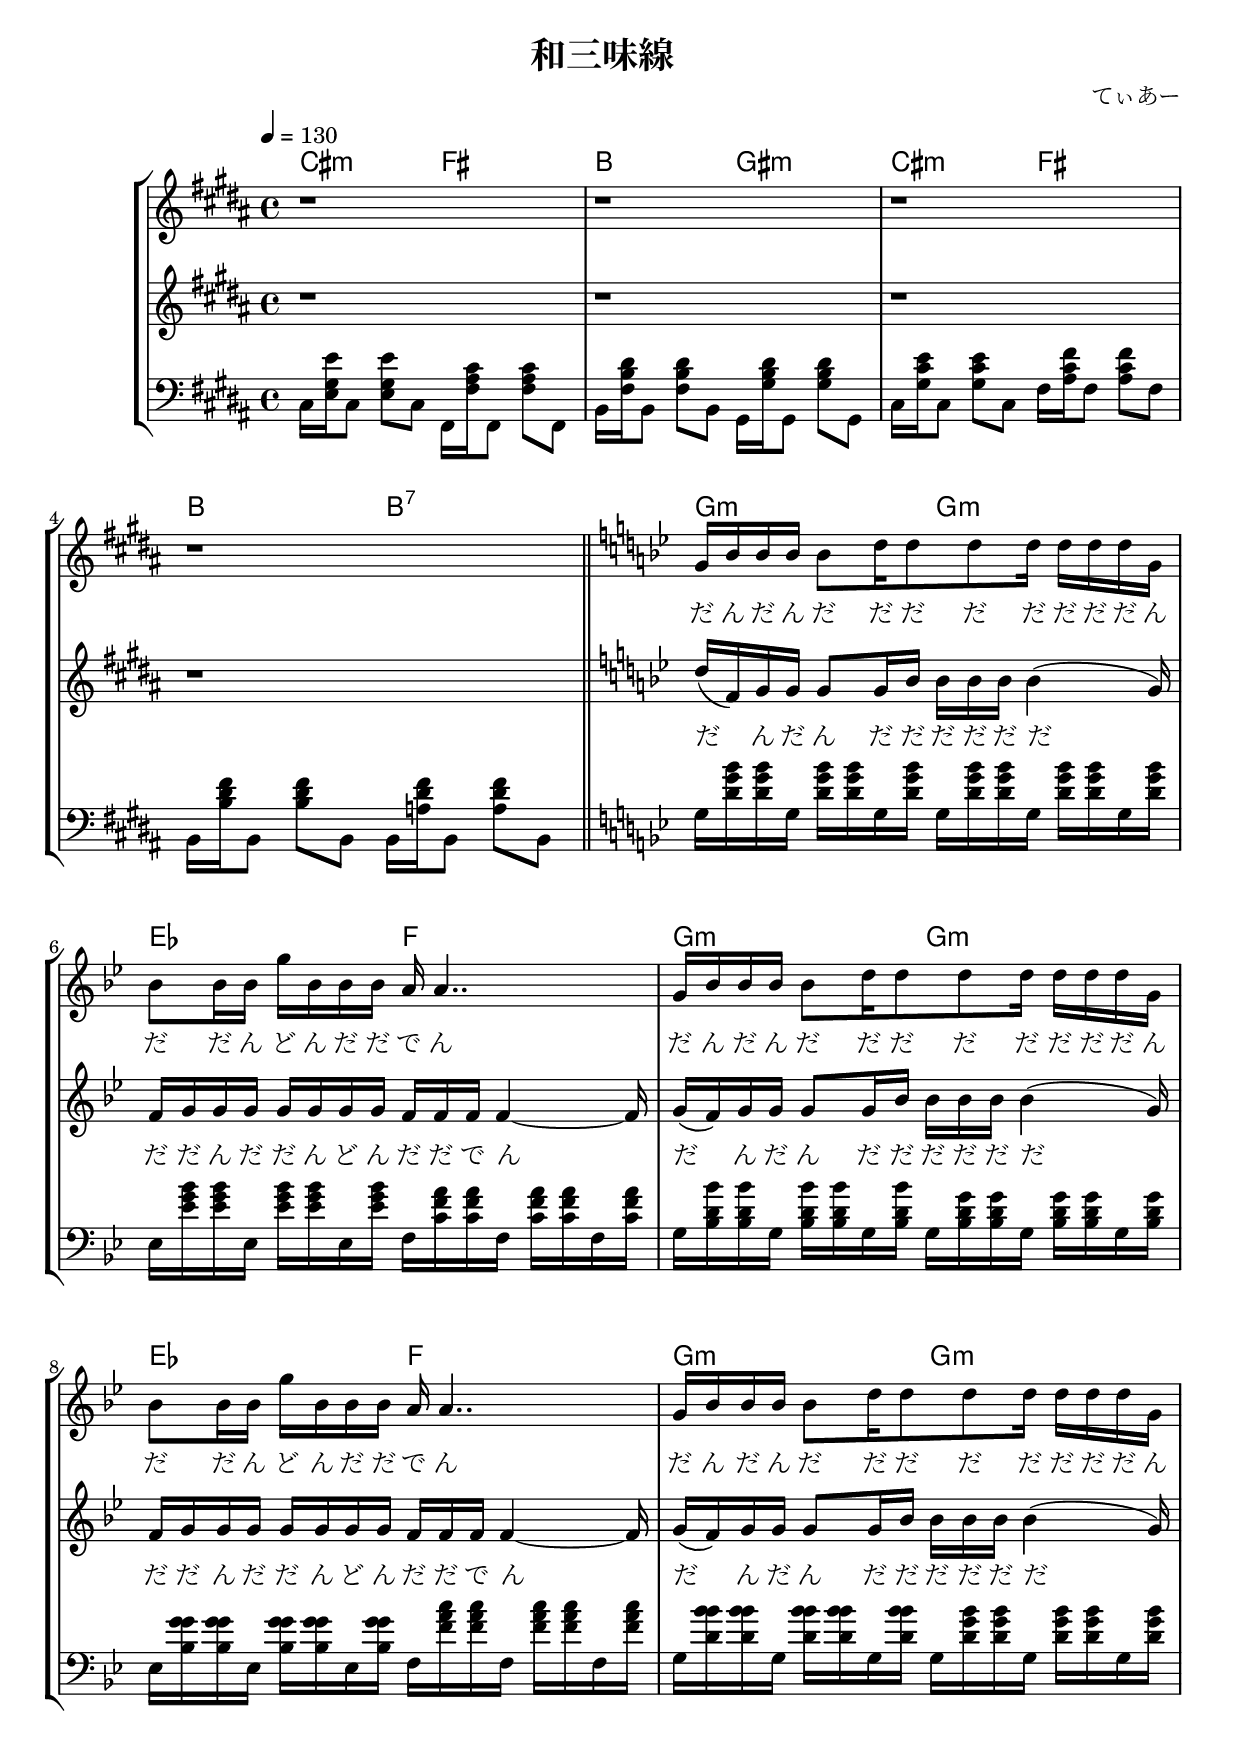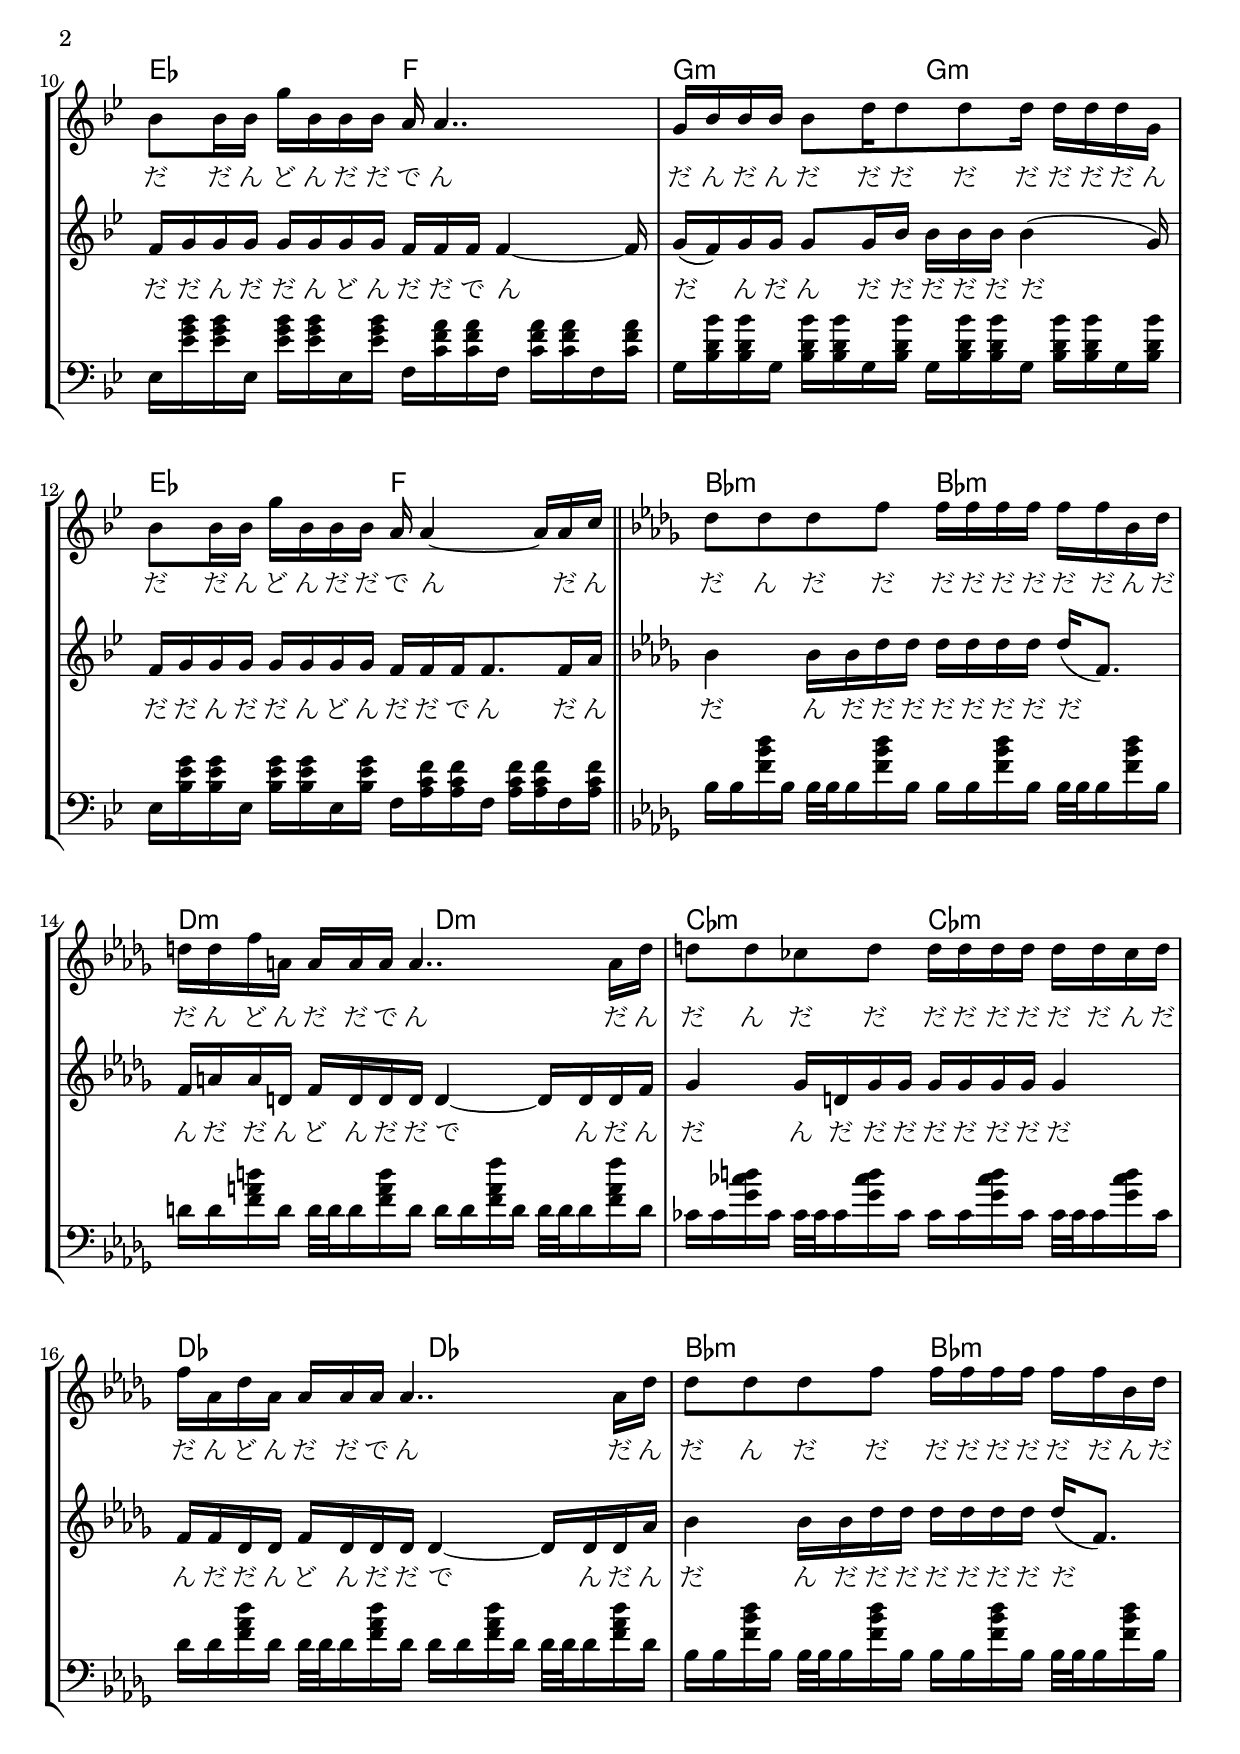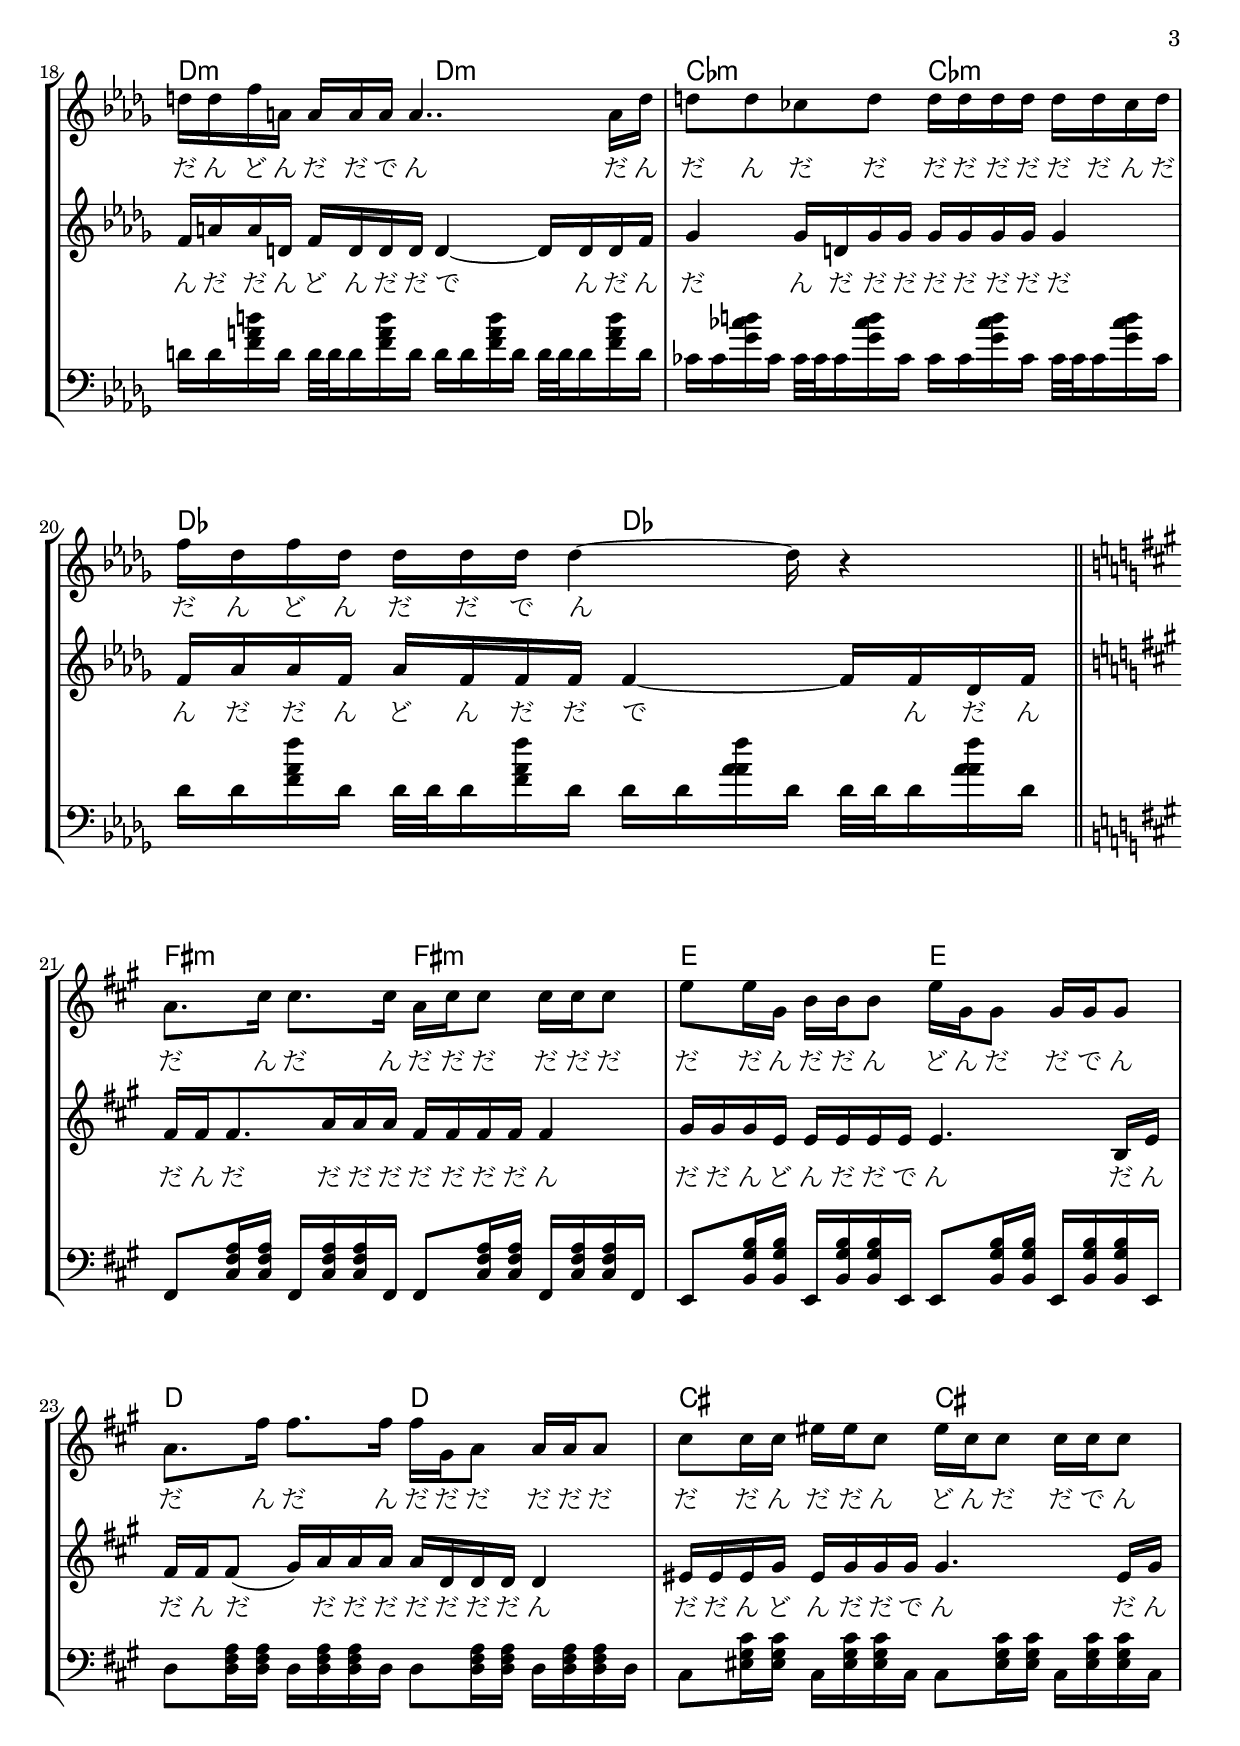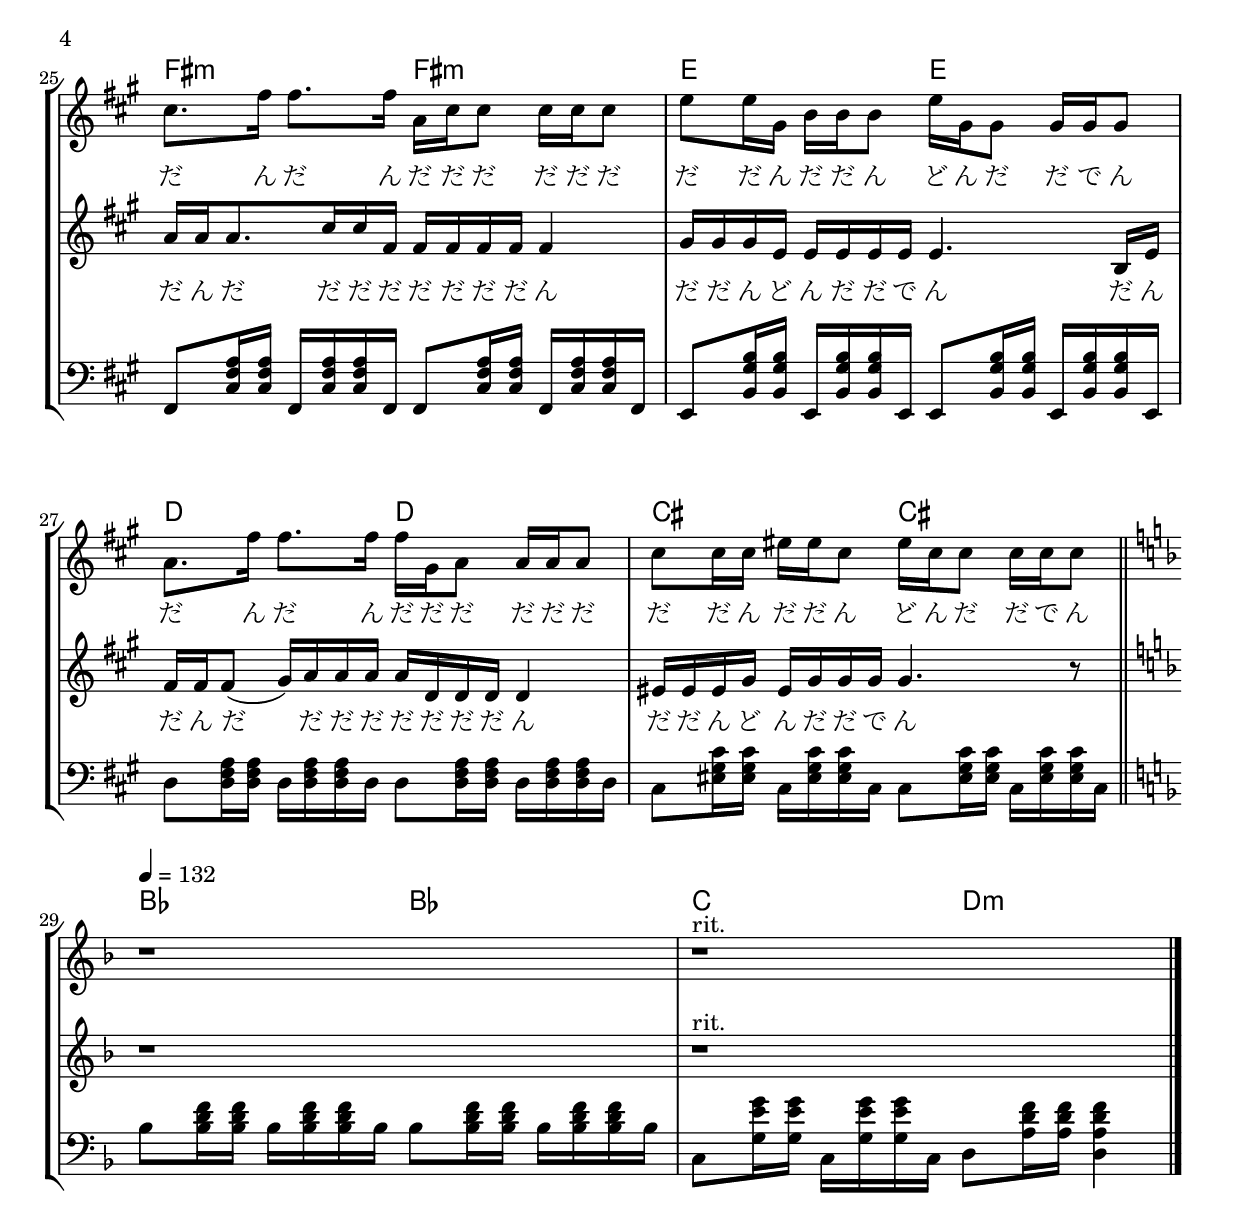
\version "2.12.1"

\header {
	title = \markup {和三味線　}
	composer = \markup \center-column {てぃあー}
}

harmony = \chordmode {
	cis2:m fis b gis:m cis:m fis b b:7 

	g:m g:m es f g:m g:m es f g:m g:m es f g:m g:m es f 

	bes:m bes:m d:m d:m ces:m ces:m des des bes:m bes:m d:m d:m ces:m ces:m des des 

	fis:m fis:m e e d d cis cis fis:m fis:m e e d d cis cis 

	bes bes c d:m 
}

melody = {
	\key b \major
	\tempo 4 = 130
	r1 | r1 | r1 | r1   
	\set Staff.midiInstrument = #"Shamisen"
		\key bes \major
g'16  bes'16  bes'16  bes'16  bes'8  d''16  d''8  d''8  d''16  d''16  d''16  d''16  g'16 
	bes'8  bes'16  bes'16  g''16  bes'16  bes'16  bes'16  a'16  a'4.. 
	g'16  bes'16  bes'16  bes'16  bes'8  d''16  d''8  d''8  d''16  d''16  d''16  d''16  g'16 
	bes'8  bes'16  bes'16  g''16  bes'16  bes'16  bes'16  a'16  a'4.. 
	g'16  bes'16  bes'16  bes'16  bes'8  d''16  d''8  d''8  d''16  d''16  d''16  d''16  g'16 
	bes'8  bes'16  bes'16  g''16  bes'16  bes'16  bes'16  a'16  a'4.. 
	g'16  bes'16  bes'16  bes'16  bes'8  d''16  d''8  d''8  d''16  d''16  d''16  d''16  g'16 
	bes'8  bes'16  bes'16  g''16  bes'16  bes'16  bes'16  a'16  a'4~a'16  	\set Staff.midiInstrument = #"Koto"
	a'16  c''16 
		\key des \major
des''8  des''8  des''8  f''8  f''16  f''16  f''16  f''16  f''16  f''16  bes'16  des''16 
	d''16  d''16  f''16  a'16  a'16  a'16  a'16  a'4..  a'16  d''16 
	d''8  d''8  ces''8  d''8  d''16  d''16  d''16  d''16  d''16  d''16  ces''16  d''16 
	f''16  as'16  des''16  as'16  as'16  as'16  as'16  as'4..  as'16  des''16 
	des''8  des''8  des''8  f''8  f''16  f''16  f''16  f''16  f''16  f''16  bes'16  des''16 
	d''16  d''16  f''16  a'16  a'16  a'16  a'16  a'4..  a'16  d''16 
	d''8  d''8  ces''8  d''8  d''16  d''16  d''16  d''16  d''16  d''16  ces''16  d''16 
	f''16  des''16  f''16  des''16  des''16  des''16  des''16  des''4~des''16  	r4 	\set Staff.midiInstrument = #"Shakuhachi"
		\key a \major
 a'8.  cis''16  cis''8.  cis''16  a'16  cis''16  cis''8  cis''16  cis''16  cis''8 
	e''8  e''16  gis'16  b'16  b'16  b'8  e''16  gis'16  gis'8  gis'16  gis'16  gis'8 
	a'8.  fis''16  fis''8.  fis''16  fis''16  gis'16  a'8  a'16  a'16  a'8 
	cis''8  cis''16  cis''16  eis''16  eis''16  cis''8  eis''16  cis''16  cis''8  cis''16  cis''16  cis''8 
	cis''8.  fis''16  fis''8.  fis''16  a'16  cis''16  cis''8  cis''16  cis''16  cis''8 
	e''8  e''16  gis'16  b'16  b'16  b'8  e''16  gis'16  gis'8  gis'16  gis'16  gis'8 
	a'8.  fis''16  fis''8.  fis''16  fis''16  gis'16  a'8  a'16  a'16  a'8 
	cis''8  cis''16  cis''16  eis''16  eis''16  cis''8  eis''16  cis''16  cis''8  cis''16  cis''16  cis''8
	\key f \major
	\tempo 4 = 132
	r1 | r1^"rit." \bar "|."
}

words = \lyricmode {
	
	だ  ん  だ  ん  だ  だ  だ  だ  だ  だ  だ  だ  ん  だ  だ  ん  ど  ん  だ  だ  で  ん  だ  ん  だ  ん  だ  だ  だ  だ  だ  だ  だ  だ  ん  だ  だ  ん  ど  ん  だ  だ  で  ん  だ  ん  だ  ん  だ  だ  だ  だ  だ  だ  だ  だ  ん  だ  だ  ん  ど  ん  だ  だ  で  ん  だ  ん  だ  ん  だ  だ  だ  だ  だ  だ  だ  だ  ん  だ  だ  ん  ど  ん  だ  だ  で  ん  
	だ  ん  だ  ん  だ  だ  だ  だ  だ  だ  だ  だ  ん  だ  だ  ん  ど  ん  だ  だ  で  ん  だ  ん  だ  ん  だ  だ  だ  だ  だ  だ  だ  だ  ん  だ  だ  ん  ど  ん  だ  だ  で  ん  だ  ん  だ  ん  だ  だ  だ  だ  だ  だ  だ  だ  ん  だ  だ  ん  ど  ん  だ  だ  で  ん  だ  ん  だ  ん  だ  だ  だ  だ  だ  だ  だ  だ  ん  だ  だ  ん  ど  ん  だ  だ  で  ん  
	だ  ん  だ  ん  だ  だ  だ  だ  だ  だ  だ  だ  ん  だ  だ  ん  ど  ん  だ  だ  で  ん  だ  ん  だ  ん  だ  だ  だ  だ  だ  だ  だ  だ  ん  だ  だ  ん  ど  ん  だ  だ  で  ん  だ  ん  だ  ん  だ  だ  だ  だ  だ  だ  だ  だ  ん  だ  だ  ん  ど  ん  だ  だ  で  ん  だ  ん  だ  ん  だ  だ  だ  だ  だ  だ  だ  だ  ん  だ  だ  ん  ど  ん  だ  だ  で  ん  
	
}

secondmelody = {
	\key b \major
	\tempo 4 = 130
	r1 | r1 | r1 | r1   
	\set Staff.midiInstrument = #"Shamisen"
		\key bes \major
d''16  (f'16)  g'16  g'16  g'8  g'16  bes'16  bes'16  bes'16  bes'16  bes'4  (g'16) 
	f'16  g'16  g'16  g'16  g'16  g'16  g'16  g'16  f'16  f'16  f'16  f'4~f'16 
	g'16  (f'16)  g'16  g'16  g'8  g'16  bes'16  bes'16  bes'16  bes'16  bes'4  (g'16) 
	f'16  g'16  g'16  g'16  g'16  g'16  g'16  g'16  f'16  f'16  f'16  f'4~f'16 
	g'16  (f'16)  g'16  g'16  g'8  g'16  bes'16  bes'16  bes'16  bes'16  bes'4  (g'16) 
	f'16  g'16  g'16  g'16  g'16  g'16  g'16  g'16  f'16  f'16  f'16  f'4~f'16 
	g'16  (f'16)  g'16  g'16  g'8  g'16  bes'16  bes'16  bes'16  bes'16  bes'4  (g'16) 
	f'16  g'16  g'16  g'16  g'16  g'16  g'16  g'16  f'16  f'16  f'16  f'8.  	\set Staff.midiInstrument = #"Koto"
	f'16  a'16 
		\key des \major
bes'4  bes'16  bes'16  des''16  des''16  des''16  des''16  des''16  des''16  des''16  (f'8.) 
	f'16  a'16  a'16  d'16  f'16  d'16  d'16  d'16  d'4~d'16  d'16  d'16  f'16 
	ges'4  ges'16  d'16  ges'16  ges'16  ges'16  ges'16  ges'16  ges'16  ges'4 
	f'16  f'16  des'16  des'16  f'16  des'16  des'16  des'16  des'4~des'16  des'16  des'16  as'16 
	bes'4  bes'16  bes'16  des''16  des''16  des''16  des''16  des''16  des''16  des''16  (f'8.) 
	f'16  a'16  a'16  d'16  f'16  d'16  d'16  d'16  d'4~d'16  d'16  d'16  f'16 
	ges'4  ges'16  d'16  ges'16  ges'16  ges'16  ges'16  ges'16  ges'16  ges'4 
	f'16  as'16  as'16  f'16  as'16  f'16  f'16  f'16  f'4~f'16  f'16  	\set Staff.midiInstrument = #"Shakuhachi"
	des'16  f'16 
		\key a \major
fis'16  fis'16  fis'8.  a'16  a'16  a'16  fis'16  fis'16  fis'16  fis'16  fis'4 
	gis'16  gis'16  gis'16  e'16  e'16  e'16  e'16  e'16  e'4.  b16  e'16 
	fis'16  fis'16  fis'8  (gis'16)  a'16  a'16  a'16  a'16  d'16  d'16  d'16  d'4 
	eis'16  eis'16  eis'16  gis'16  eis'16  gis'16  gis'16  gis'16  gis'4.  eis'16  gis'16 
	a'16  a'16  a'8.  cis''16  cis''16  fis'16  fis'16  fis'16  fis'16  fis'16  fis'4 
	gis'16  gis'16  gis'16  e'16  e'16  e'16  e'16  e'16  e'4.  b16  e'16 
	fis'16  fis'16  fis'8  (gis'16)  a'16  a'16  a'16  a'16  d'16  d'16  d'16  d'4 
	eis'16  eis'16  eis'16  gis'16  eis'16  gis'16  gis'16  gis'16  gis'4.  	r8 	\key f \major
	\tempo 4 = 132
	r1 | r1^"rit." \bar "|."
}

secondwords = \lyricmode {
	
	だ  ん  だ  ん  だ  だ  だ  だ  だ  だ  だ  だ  ん  だ  だ  ん  ど  ん  だ  だ  で  ん  だ  ん  だ  ん  だ  だ  だ  だ  だ  だ  だ  だ  ん  だ  だ  ん  ど  ん  だ  だ  で  ん  だ  ん  だ  ん  だ  だ  だ  だ  だ  だ  だ  だ  ん  だ  だ  ん  ど  ん  だ  だ  で  ん  だ  ん  だ  ん  だ  だ  だ  だ  だ  だ  だ  だ  ん  だ  だ  ん  ど  ん  だ  だ  で  ん  
	だ  ん  だ  ん  だ  だ  だ  だ  だ  だ  だ  だ  ん  だ  だ  ん  ど  ん  だ  だ  で  ん  だ  ん  だ  ん  だ  だ  だ  だ  だ  だ  だ  だ  ん  だ  だ  ん  ど  ん  だ  だ  で  ん  だ  ん  だ  ん  だ  だ  だ  だ  だ  だ  だ  だ  ん  だ  だ  ん  ど  ん  だ  だ  で  ん  だ  ん  だ  ん  だ  だ  だ  だ  だ  だ  だ  だ  ん  だ  だ  ん  ど  ん  だ  だ  で  ん  
	だ  ん  だ  ん  だ  だ  だ  だ  だ  だ  だ  だ  ん  だ  だ  ん  ど  ん  だ  だ  で  ん  だ  ん  だ  ん  だ  だ  だ  だ  だ  だ  だ  だ  ん  だ  だ  ん  ど  ん  だ  だ  で  ん  だ  ん  だ  ん  だ  だ  だ  だ  だ  だ  だ  だ  ん  だ  だ  ん  ど  ん  だ  だ  で  ん  だ  ん  だ  ん  だ  だ  だ  だ  だ  だ  だ  だ  ん  だ  だ  ん  ど  ん  だ  だ  で  ん  
	
}

tempochange = {
	\tempo 4 = 130
	r1 | r1 | r1 | r1 \bar "||"
	\tempo 4 = 130
	r1 | r1 | r1 | r1 | r1 | r1 | r1 | r1 \bar "||"
	\tempo 4 = 130
	r1 | r1 | r1 | r1 | r1 | r1 | r1 | r1 \bar "||"
	\tempo 4 = 130
	r1 | r1 | r1 | r1 | r1 | r1 | r1 | r1 \bar "||"
	\tempo 4 = 132
	r1 | \tempo 4 = 99 r2 \tempo 4 = 88 r2 \bar "|."
}

mainacc = {
	\clef bass
	\set Staff.midiInstrument = #"Shamisen"
	\key b \major
	\tempo 4 = 130
	cis16 <e gis e'>16 cis8 <e gis e'>8 cis8
	fis,16 <fis ais cis'>16 fis,8 <fis ais cis'>8 fis,8
	b,16 <fis b dis'>16 b,8 <fis b dis'>8 b,8
	gis,16 <gis b dis'>16 gis,8 <gis b dis'>8 gis,8
	cis16 <gis cis' e'>16 cis8 <gis cis' e'>8 cis8
	fis16 <ais cis' fis'>16 fis8 <ais cis' fis'>8 fis8
	b,16 <b dis' fis'>16 b,8 <b dis' fis'>8 b,8
	b,16 <a dis' fis'>16 b,8 <a dis' fis'>8 b,8
	\bar "||"

	\set Staff.midiInstrument = #"Koto"
	\key bes \major
	g16 <d' g' bes'>16 <d' g' bes'>16 g16   <d' g' bes'>16 <d' g' bes'>16 g16 <d' g' bes'>16
	g16 <d' g' bes'>16 <d' g' bes'>16 g16   <d' g' bes'>16 <d' g' bes'>16 g16 <d' g' bes'>16
	es16 <es' g' bes'>16 <es' g' bes'>16 es16   <es' g' bes'>16 <es' g' bes'>16 es16 <es' g' bes'>16
	f16 <c' f' a'>16 <c' f' a'>16 f16   <c' f' a'>16 <c' f' a'>16 f16 <c' f' a'>16
	g16 <bes d' bes'>16 <bes d' bes'>16 g16   <bes d' bes'>16 <bes d' bes'>16 g16 <bes d' bes'>16
	g16 <bes d' g'>16 <bes d' g'>16 g16   <bes d' g'>16 <bes d' g'>16 g16 <bes d' g'>16
	es16 <bes g' g'>16 <bes g' g'>16 es16   <bes g' g'>16 <bes g' g'>16 es16 <bes g' g'>16
	f16 <f' a' c''>16 <f' a' c''>16 f16   <f' a' c''>16 <f' a' c''>16 f16 <f' a' c''>16
	g16 <d' bes' bes'>16 <d' bes' bes'>16 g16   <d' bes' bes'>16 <d' bes' bes'>16 g16 <d' bes' bes'>16
	g16 <d' g' bes'>16 <d' g' bes'>16 g16   <d' g' bes'>16 <d' g' bes'>16 g16 <d' g' bes'>16
	es16 <es' g' bes'>16 <es' g' bes'>16 es16   <es' g' bes'>16 <es' g' bes'>16 es16 <es' g' bes'>16
	f16 <c' f' a'>16 <c' f' a'>16 f16   <c' f' a'>16 <c' f' a'>16 f16 <c' f' a'>16
	g16 <bes d' bes'>16 <bes d' bes'>16 g16   <bes d' bes'>16 <bes d' bes'>16 g16 <bes d' bes'>16
	g16 <bes d' bes'>16 <bes d' bes'>16 g16   <bes d' bes'>16 <bes d' bes'>16 g16 <bes d' bes'>16
	es16 <bes es' g'>16 <bes es' g'>16 es16   <bes es' g'>16 <bes es' g'>16 es16 <bes es' g'>16
	f16 <a c' f'>16 <a c' f'>16 f16   <a c' f'>16 <a c' f'>16 f16 <a c' f'>16
	\bar "||"

	\set Staff.midiInstrument = #"Shakuhachi"
	\key des \major
	bes16 bes16 <f' bes' des''>16 bes16   bes32 bes32 bes16 <f' bes' des''>16 bes16
	bes16 bes16 <f' bes' des''>16 bes16   bes32 bes32 bes16 <f' bes' des''>16 bes16
	d'16 d'16 <f' a' d''>16 d'16   d'32 d'32 d'16 <f' a' d''>16 d'16
	d'16 d'16 <f' a' f''>16 d'16   d'32 d'32 d'16 <f' a' f''>16 d'16
	ces'16 ces'16 <ges' ces'' d''>16 ces'16   ces'32 ces'32 ces'16 <ges' ces'' d''>16 ces'16
	ces'16 ces'16 <ges' ces'' d''>16 ces'16   ces'32 ces'32 ces'16 <ges' ces'' d''>16 ces'16
	des'16 des'16 <f' as' des''>16 des'16   des'32 des'32 des'16 <f' as' des''>16 des'16
	des'16 des'16 <f' as' des''>16 des'16   des'32 des'32 des'16 <f' as' des''>16 des'16
	bes16 bes16 <f' bes' des''>16 bes16   bes32 bes32 bes16 <f' bes' des''>16 bes16
	bes16 bes16 <f' bes' des''>16 bes16   bes32 bes32 bes16 <f' bes' des''>16 bes16
	d'16 d'16 <f' a' d''>16 d'16   d'32 d'32 d'16 <f' a' d''>16 d'16
	d'16 d'16 <f' a' d''>16 d'16   d'32 d'32 d'16 <f' a' d''>16 d'16
	ces'16 ces'16 <ges' ces'' d''>16 ces'16   ces'32 ces'32 ces'16 <ges' ces'' d''>16 ces'16
	ces'16 ces'16 <ges' ces'' d''>16 ces'16   ces'32 ces'32 ces'16 <ges' ces'' d''>16 ces'16
	des'16 des'16 <f' as' f''>16 des'16   des'32 des'32 des'16 <f' as' f''>16 des'16
	des'16 des'16 <as' as' f''>16 des'16   des'32 des'32 des'16 <as' as' f''>16 des'16
	\bar "||"

	\set Staff.midiInstrument = #"Shamisen"
	\key a \major
	fis,8 <cis fis a>16 <cis fis a>16   fis,16 <cis fis a>16 <cis fis a>16 fis,16
	fis,8 <cis fis a>16 <cis fis a>16   fis,16 <cis fis a>16 <cis fis a>16 fis,16
	e,8 <b, gis b>16 <b, gis b>16   e,16 <b, gis b>16 <b, gis b>16 e,16
	e,8 <b, gis b>16 <b, gis b>16   e,16 <b, gis b>16 <b, gis b>16 e,16
	d8 <d fis a>16 <d fis a>16   d16 <d fis a>16 <d fis a>16 d16
	d8 <d fis a>16 <d fis a>16   d16 <d fis a>16 <d fis a>16 d16
	cis8 <eis gis cis'>16 <eis gis cis'>16   cis16 <eis gis cis'>16 <eis gis cis'>16 cis16
	cis8 <eis gis cis'>16 <eis gis cis'>16   cis16 <eis gis cis'>16 <eis gis cis'>16 cis16
	fis,8 <cis fis a>16 <cis fis a>16   fis,16 <cis fis a>16 <cis fis a>16 fis,16
	fis,8 <cis fis a>16 <cis fis a>16   fis,16 <cis fis a>16 <cis fis a>16 fis,16
	e,8 <b, gis b>16 <b, gis b>16   e,16 <b, gis b>16 <b, gis b>16 e,16
	e,8 <b, gis b>16 <b, gis b>16   e,16 <b, gis b>16 <b, gis b>16 e,16
	d8 <d fis a>16 <d fis a>16   d16 <d fis a>16 <d fis a>16 d16
	d8 <d fis a>16 <d fis a>16   d16 <d fis a>16 <d fis a>16 d16
	cis8 <eis gis cis'>16 <eis gis cis'>16   cis16 <eis gis cis'>16 <eis gis cis'>16 cis16
	cis8 <eis gis cis'>16 <eis gis cis'>16   cis16 <eis gis cis'>16 <eis gis cis'>16 cis16
	\bar "||"

	\set Staff.midiInstrument = #"Shamisen"
	\key f \major
	\tempo 4 = 132
	bes8 <bes d' f'>16 <bes d' f'>16   bes16 <bes d' f'>16 <bes d' f'>16 bes16
	bes8 <bes d' f'>16 <bes d' f'>16   bes16 <bes d' f'>16 <bes d' f'>16 bes16
	c8 <g e' g'>16 <g e' g'>16   c16 <g e' g'>16 <g e' g'>16 c16
	d8 <a d' f'>16 <a d' f'>16 <d a d' f'>4
	\bar "|."
}

subacc = {
	\clef bass
	\set Staff.midiInstrument = #"Shakuhachi"
	\key b \major
	\tempo 4 = 130
	cis8 cis8 <e gis e'>8 cis8
	fis,8 fis,8 <fis ais cis'>8 fis,8
	b,8 b,8 <fis b dis'>8 b,8
	gis,8 gis,8 <gis b dis'>8 gis,8
	cis8 cis8 <gis cis' e'>8 cis8
	fis8 fis8 <ais cis' fis'>8 fis8
	b,8 b,8 <b dis' fis'>8 b,8
	b,8 b,8 <a dis' fis'>8 b,8
	\bar "||"

	\set Staff.midiInstrument = #"Shakuhachi"
	\key bes \major
	g16 g16 <d' g' bes'>16 g16   g32 g32 g16 <d' g' bes'>16 g16
	g16 g16 <d' g' bes'>16 g16   g32 g32 g16 <d' g' bes'>16 g16
	es16 es16 <es' g' bes'>16 es16   es32 es32 es16 <es' g' bes'>16 es16
	f16 f16 <c' f' a'>16 f16   f32 f32 f16 <c' f' a'>16 f16
	g16 g16 <bes d' bes'>16 g16   g32 g32 g16 <bes d' bes'>16 g16
	g16 g16 <bes d' g'>16 g16   g32 g32 g16 <bes d' g'>16 g16
	es16 es16 <bes g' g'>16 es16   es32 es32 es16 <bes g' g'>16 es16
	f16 f16 <f' a' c''>16 f16   f32 f32 f16 <f' a' c''>16 f16
	g16 g16 <d' bes' bes'>16 g16   g32 g32 g16 <d' bes' bes'>16 g16
	g16 g16 <d' g' bes'>16 g16   g32 g32 g16 <d' g' bes'>16 g16
	es16 es16 <es' g' bes'>16 es16   es32 es32 es16 <es' g' bes'>16 es16
	f16 f16 <c' f' a'>16 f16   f32 f32 f16 <c' f' a'>16 f16
	g16 g16 <bes d' bes'>16 g16   g32 g32 g16 <bes d' bes'>16 g16
	g16 g16 <bes d' bes'>16 g16   g32 g32 g16 <bes d' bes'>16 g16
	es16 es16 <bes es' g'>16 es16   es32 es32 es16 <bes es' g'>16 es16
	f16 f16 <a c' f'>16 f16   f32 f32 f16 <a c' f'>16 f16
	\bar "||"

	\set Staff.midiInstrument = #"Shamisen"
	\key des \major
	bes16 bes16 <f' bes' des''>16 bes16   bes32 bes32 bes16 <f' bes' des''>16 bes16
	bes16 bes16 <f' bes' des''>16 bes16   bes32 bes32 bes16 <f' bes' des''>16 bes16
	d'16 d'16 <f' a' d''>16 d'16   d'32 d'32 d'16 <f' a' d''>16 d'16
	d'16 d'16 <f' a' f''>16 d'16   d'32 d'32 d'16 <f' a' f''>16 d'16
	ces'16 ces'16 <ges' ces'' d''>16 ces'16   ces'32 ces'32 ces'16 <ges' ces'' d''>16 ces'16
	ces'16 ces'16 <ges' ces'' d''>16 ces'16   ces'32 ces'32 ces'16 <ges' ces'' d''>16 ces'16
	des'16 des'16 <f' as' des''>16 des'16   des'32 des'32 des'16 <f' as' des''>16 des'16
	des'16 des'16 <f' as' des''>16 des'16   des'32 des'32 des'16 <f' as' des''>16 des'16
	bes16 bes16 <f' bes' des''>16 bes16   bes32 bes32 bes16 <f' bes' des''>16 bes16
	bes16 bes16 <f' bes' des''>16 bes16   bes32 bes32 bes16 <f' bes' des''>16 bes16
	d'16 d'16 <f' a' d''>16 d'16   d'32 d'32 d'16 <f' a' d''>16 d'16
	d'16 d'16 <f' a' d''>16 d'16   d'32 d'32 d'16 <f' a' d''>16 d'16
	ces'16 ces'16 <ges' ces'' d''>16 ces'16   ces'32 ces'32 ces'16 <ges' ces'' d''>16 ces'16
	ces'16 ces'16 <ges' ces'' d''>16 ces'16   ces'32 ces'32 ces'16 <ges' ces'' d''>16 ces'16
	des'16 des'16 <f' as' f''>16 des'16   des'32 des'32 des'16 <f' as' f''>16 des'16
	des'16 des'16 <as' as' f''>16 des'16   des'32 des'32 des'16 <as' as' f''>16 des'16
	\bar "||"

	\set Staff.midiInstrument = #"Koto"
	\key a \major
	fis,16 fis,16 <cis fis a>16 fis,16   fis,32 fis,32 fis,16 <cis fis a>16 fis,16
	fis,16 fis,16 <cis fis a>16 fis,16   fis,32 fis,32 fis,16 <cis fis a>16 fis,16
	e,16 e,16 <b, gis b>16 e,16   e,32 e,32 e,16 <b, gis b>16 e,16
	e,16 e,16 <b, gis b>16 e,16   e,32 e,32 e,16 <b, gis b>16 e,16
	d16 d16 <d fis a>16 d16   d32 d32 d16 <d fis a>16 d16
	d16 d16 <d fis a>16 d16   d32 d32 d16 <d fis a>16 d16
	cis16 cis16 <eis gis cis'>16 cis16   cis32 cis32 cis16 <eis gis cis'>16 cis16
	cis16 cis16 <eis gis cis'>16 cis16   cis32 cis32 cis16 <eis gis cis'>16 cis16
	fis,16 fis,16 <cis fis a>16 fis,16   fis,32 fis,32 fis,16 <cis fis a>16 fis,16
	fis,16 fis,16 <cis fis a>16 fis,16   fis,32 fis,32 fis,16 <cis fis a>16 fis,16
	e,16 e,16 <b, gis b>16 e,16   e,32 e,32 e,16 <b, gis b>16 e,16
	e,16 e,16 <b, gis b>16 e,16   e,32 e,32 e,16 <b, gis b>16 e,16
	d16 d16 <d fis a>16 d16   d32 d32 d16 <d fis a>16 d16
	d16 d16 <d fis a>16 d16   d32 d32 d16 <d fis a>16 d16
	cis16 cis16 <eis gis cis'>16 cis16   cis32 cis32 cis16 <eis gis cis'>16 cis16
	cis16 cis16 <eis gis cis'>16 cis16   cis32 cis32 cis16 <eis gis cis'>16 cis16
	\bar "||"

	\set Staff.midiInstrument = #"Shakuhachi"
	\key f \major
	\tempo 4 = 132
	bes16 bes16 <bes d' f'>16 bes16   bes32 bes32 bes16 <bes d' f'>16 bes16
	bes16 bes16 <bes d' f'>16 bes16   bes32 bes32 bes16 <bes d' f'>16 bes16
	c16 c16 <g e' g'>16 c16   c32 c32 c16 <g e' g'>16 c16
	d16 d16 <a d' f'>16 d16 <d a d' f'>4
	\bar "|."
}

percA = {
	\drummode {
	hh8 hh8 hh8 hh8 hh8 hh8 hh8 hh8  |hh8 hh8 hh8 hh8 hh4 hh8 hh8  |hh8 hh8 hh8 hh8 hh8 hh8 hh8 hh8  |r8 hh2. r8  \bar "||"
	bd2 r8 bd4 bd8  |bd4. bd8 bd2  |bd2 r8 bd4 bd8  |bd4. bd8 bd2  |bd2 r8 bd4 bd8  |bd4. bd8 bd2  |bd2 r8 bd4 bd8  |bd4. bd8 bd2  \bar "||"
	\times 16/12{ r8 hh8. hh8. hh8. hh16 } |\times 16/12{ r8 hh8. hh16 hh4 r16 hh16 } |\times 16/12{ r8 hh8. hh8. hh8. hh16 } |\times 16/12{ hh4. hh8 hh8 hh8 } |\times 16/12{ r8 hh8. hh8. hh8. hh16 } |\times 16/12{ r8 hh8. hh16 hh4 r16 hh16 } |\times 16/12{ r8 hh8. hh8. hh8. hh16 } |\times 16/24{ hh4. hh1 r8 } \bar "||"
	r4 sn2 sn8. sn16  |r4 sn2 sn8. sn16  |r4 sn2 sn8. sn16  |r4 sn2 sn8. sn16  |r4 sn2 sn8. sn16  |r4 sn2 sn8. sn16  |r4 sn2 sn8. sn16  |r8 sn8 sn4 sn8 sn8 sn16 sn8 sn16  \bar "||"
	bd2 r8 bd4 bd8  |bd4. bd8 bd2  \bar "|."
	}
}

percB = {
	\drummode {
	r4 sn8. sn8 sn8. sn8. sn16  |r4 sn8. sn8 sn8. sn4  |r4 sn8. sn8 sn8. sn8. sn16  |r4 sn2 sn4  \bar "||"
	r4. ss4. ss4  |r4 ss4. ss4.  |r4. ss4. ss4  |r4 ss4. ss4.  |r4. ss4. ss4  |r4 ss4. ss4.  |r4. ss4. ss4  |r4 ss4. ss4.  \bar "||"
	\times 16/12{ r2. } |\times 16/12{ r4. sn8. sn16 sn8 } |\times 16/12{ r2. } |\times 16/12{ r4 r16 sn16 sn8 sn8 sn8 } |\times 16/12{ r2. } |\times 16/12{ r4. sn8. sn16 sn8 } |\times 16/12{ r2. } |\times 16/24{ r8 sn8 sn4 sn16 sn16 sn4 sn2 r8 } \bar "||"
	r4. r16 tommh8 tommh4. r16  |r1  |r4. r16 tommh8 tommh4. r16  |r1  |r4. r16 tommh8 tommh4. r16  |r1  |r4. r16 tommh8 tommh4. r16  |r1  \bar "||"
	r4. ss4. ss4  |r4 ss4. ss4.  \bar "|."
	}
}

percC = {
	\drummode {
	bd8 bd4 bd2 bd8  |bd8 bd2 bd4.  |bd8 bd4 bd2 bd8  |bd8 bd4. bd4. bd8  \bar "||"
	cymr8 cymr8 cymr8 cymr8 cymr8 cymr8 cymr8 cymr8  |cymr8 cymr8 cymr8 cymr8 cymr8 cymr8 cymr8 cymr8  |cymr8 cymr8 cymr8 cymr8 cymr8 cymr8 cymr8 cymr8  |cymr8 cymr8 cymr8 cymr8 cymr4. cymr8  |cymr8 cymr8 cymr8 cymr8 cymr8 cymr8 cymr8 cymr8  |cymr8 cymr8 cymr8 cymr8 cymr8 cymr8 cymr8 cymr8  |cymr8 cymr8 cymr8 cymr8 cymr8 cymr8 cymr8 cymr8  |cymr8 cymr8 cymr8 cymr8 cymr4. cymr8  \bar "||"
	\times 16/12{ bd4. bd4. } |\times 16/12{ bd4 r16 bd8. bd4 } |\times 16/12{ bd4. bd4. } |\times 16/12{ bd8 bd16 bd4 bd8 bd8. } |\times 16/12{ bd4. bd4. } |\times 16/12{ bd4 r16 bd8. bd4 } |\times 16/12{ bd4. bd4. } |\times 16/24{ bd4. bd4. bd4 bd4. bd8 } \bar "||"
	r8 toml8 toml8 toml8 toml8 toml8 toml8 toml8  |toml8 toml8 toml8 toml8 toml8 toml8 toml8 toml8  |toml8 toml8 toml8 toml8 toml8 toml8 toml8 toml8  |toml8 toml8 toml8 toml8 toml8 toml8 toml8 toml8  |r8 toml8 toml8 toml8 toml8 toml8 toml8 toml8  |toml8 toml8 toml8 toml8 toml8 toml8 toml8 toml8  |toml8 toml8 toml8 toml8 toml8 toml8 toml8 toml8  |toml8 toml8 toml8 toml8 toml8 toml8 toml8 toml8  \bar "||"
	cymr8 cymr8 cymr8 cymr8 cymr8 cymr8 cymr8 cymr8  |cymr8 cymr8 cymr8 cymr8 cymr8 cymr8 cymr8 cymr8  \bar "|."
	}
}

percD = {
	\drummode {
	r1  |r2 r8 hho4.  |r1  |r4. r16 hho2 r16  \bar "||"
	r1 |r1 |r1 |r2. toml4  |r1 |r1 |r1 |r2. toml4  \bar "||"
	\times 16/12{ r8. hho4. hho8. } |\times 16/12{ r8. hho2 r16 } |\times 16/12{ r8. hho4. hho8. } |\times 16/12{ r8. hho2 r16 } |\times 16/12{ r8. hho4. hho8. } |\times 16/12{ r8. hho2 r16 } |\times 16/12{ r8. hho4. hho8. } |\times 16/24{ r1 r2 } \bar "||"
	r1  |r4. r16 tomfh8 tomfh4. r16  |r1  |r4. r16 tomfh8 tomfh4. r16  |r1  |r4. r16 tomfh8 tomfh4. r16  |r1  |r4. r16 tomfh2 r16  \bar "||"
	r1 |r1 \bar "|."
	}
}

percE = {
	\drummode {
	r1 |r1 |r1 |cymc1  \bar "||"
	r1 |r1 |r1 |r2 r8 tommh4.  |r1 |r1 |r1 |r2 r8 tommh4.  \bar "||"
	\times 16/12{ hhp4. hhp4. } |\times 16/12{ hhp2 hhp4 } |\times 16/12{ hhp4. hhp4. } |\times 16/12{ r8 hhp4 r16 hhp8 hhp8 hhp16 } |\times 16/12{ hhp4. hhp4. } |\times 16/12{ hhp2 hhp4 } |\times 16/12{ hhp4. hhp4. } |\times 16/24{ r4 hhp2 hhp2. } \bar "||"
	bd4. r16 bd8. bd4.  |bd8. bd4. r16 bd4 bd8  |bd8. bd4 bd8. bd4.  |bd8. bd4. r16 bd4 bd8  |bd4. r16 bd8. bd4.  |bd8. bd4. r16 bd4 bd8  |bd8. bd4 bd8. bd4.  |bd4. bd8 bd4 r16 bd8.  \bar "||"
	r1 |r1 \bar "|."
	}
}

percF = {
	\drummode {
	r1 |r1 |r1 |r4 r16 tommh16 tommh4. tommh4  \bar "||"
	r1 | r1 | r1 | r1 | r1 | r1 | r1 | r1 \bar "||"
	\times 16/12{ r2. } |\times 16/12{ r2 r8. tomml16 } |\times 16/12{ r2. } |\times 16/12{ r2 r8. tomml16 } |\times 16/12{ r2. } |\times 16/12{ r2 r8. tomml16 } |\times 16/12{ r2. } |\times 16/24{ r1 r8 tomml8 tomml4 } \bar "||"
	cymc1  |r1 |r1 |r1 |cymc1  |r1 |r1 |r1 \bar "||"
	r1 | r1 \bar "|."
	}
}

percG = {
	\drummode {
	r1 |r1 |r1 |r4. r16 tomml4. tomml8.  \bar "||"
	r1 | r1 | r1 | r1 | r1 | r1 | r1 | r1 \bar "||"
	r1 |r1 |r1 |r1 |r1 |r1 |r1 |\times 16/24{ r1 r4. tomfh8 } \bar "||"
	r1 | r1 | r1 | r1 | r1 | r1 | r1 | r1 \bar "||"
	r1 | r1 \bar "|."
	}
}

percH = {
	\drummode {
	r1 |r1 |r1 |r2 r16 toml8 toml4 r16  \bar "||"
	r1 | r1 | r1 | r1 | r1 | r1 | r1 | r1 \bar "||"
	r1 | r1 | r1 | r1 | r1 | r1 | r1 | r1 \bar "||"
	r1 | r1 | r1 | r1 | r1 | r1 | r1 | r1 \bar "||"
	r1 | r1 \bar "|."
	}
}

percI = {
	\drummode {
	r1 |r1 |r1 |r2 r8 tomfh4 tomfh8  \bar "||"
	r1 | r1 | r1 | r1 | r1 | r1 | r1 | r1 \bar "||"
	r1 | r1 | r1 | r1 | r1 | r1 | r1 | r1 \bar "||"
	r1 | r1 | r1 | r1 | r1 | r1 | r1 | r1 \bar "||"
	r1 | r1 \bar "|."
	}
}

\score {
	<<
		\new StaffGroup <<
			\new ChordNames {\harmony}
			\new Voice = "melody" {\melody}
			\new Lyrics \lyricsto "melody" \words
			\new Voice = "secondmelody" {\secondmelody}
			\new Lyrics \lyricsto "secondmelody" \secondwords
			\new Staff = "mainacc" {\mainacc}
		>>
	>>
	\layout { }
}
